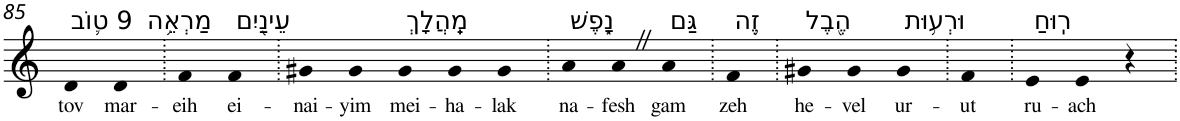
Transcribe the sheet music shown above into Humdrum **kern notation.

**kern	**text
*part1	*part1
*staff1	*staff1
*I"Piano	*
*I'Pno	*
!!LO:PB:g=z
*clefG2	*
*k[]	*
=85	=85
!LO:TX:a:t=9 ט֛וֹב	!
!	!LO:LY:b
4d	tov
!LO:TX:a:t=מַרְאֵ֥ה	!
!	!LO:LY:b
4d	mar-
=86.	=86.
!	!LO:LY:b
4f	-eih
!LO:TX:a:t=עֵינַ֖יִם	!
!	!LO:LY:b
4f	ei-
=87.	=87.
!	!LO:LY:b
4g#X	-nai-
!	!LO:LY:b
4g#	-yim
!LO:TX:a:t=מֵֽהֲלָךְ	!
!	!LO:LY:b
4g#	mei-
!	!LO:LY:b
4g#	-ha-
!	!LO:LY:b
4g#	-lak
=88.	=88.
!LO:TX:a:t=נָ֑פֶשׁ	!
!	!LO:LY:b
4a	na-
!	!LO:LY:b
4aZ	-fesh
!LO:TX:a:t=גַּם	!
!	!LO:LY:b
4a	gam
=89.	=89.
!LO:TX:a:t=זֶ֥ה	!
!	!LO:LY:b
4f	zeh
=90.	=90.
!LO:TX:a:t=הֶ֖בֶל	!
!	!LO:LY:b
4g#X	he-
!	!LO:LY:b
4g#	-vel
!LO:TX:a:t=וּרְע֥וּת	!
!	!LO:LY:b
4g#	ur-
=91.	=91.
!	!LO:LY:b
4f	-ut
=92.	=92.
!LO:TX:a:t=רֽוּחַ	!
!	!LO:LY:b
4e	ru-
!	!LO:LY:b
4e	-ach
4r	.
=.	=.
*-	*-
